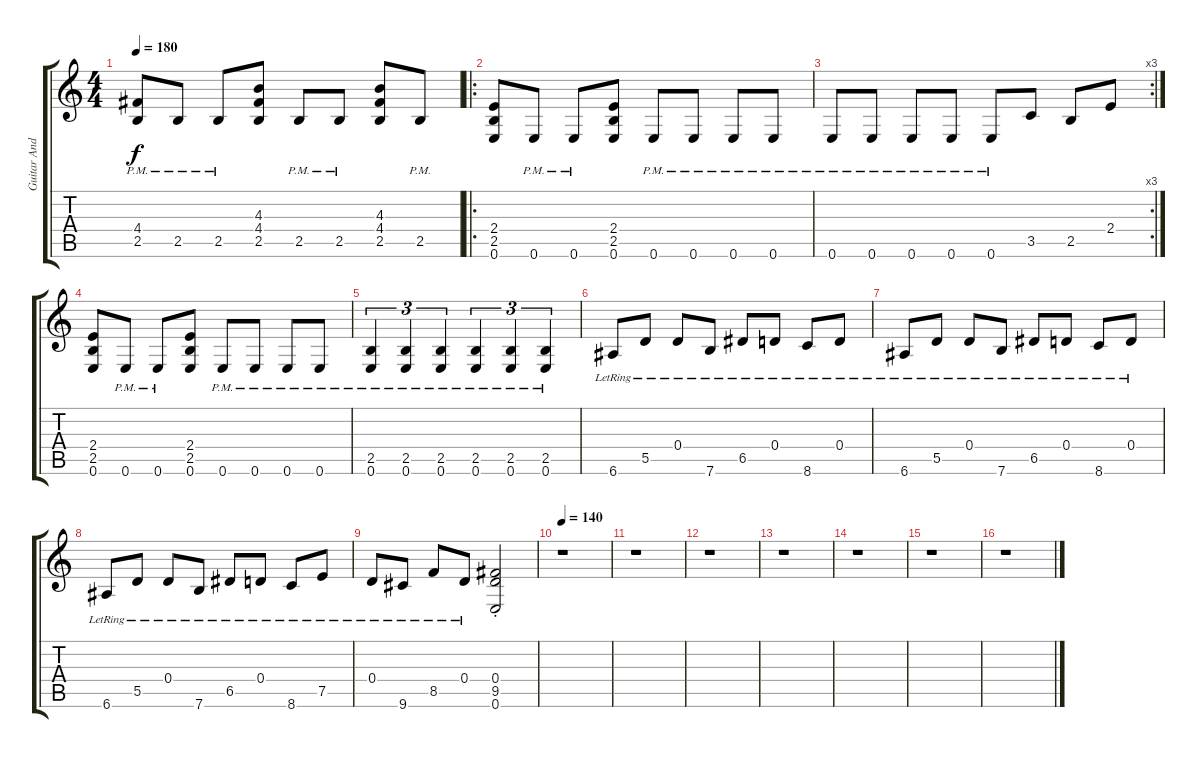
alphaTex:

\track ("Guitar Andreas" "Guitar And") {instrument distortionguitar}
\staff {score tabs}
\tuning (E4 B3 G3 D3 A2 E2) {hide}
\ts (4 4)
\tempo 180
\clef g2
\ks c
(4.4{pm} 2.5{pm}).8{dy f} 2.5{pm}.8 2.5{pm}.8 (4.3 4.4 2.5).8 2.5{pm}.8 2.5{pm}.8 (4.3 4.4 2.5).8 2.5{pm}.8 |
\ro
(2.4 2.5 0.6).8 0.6{pm}.8 0.6{pm}.8 (2.4 2.5 0.6).8 0.6{pm}.8 0.6{pm}.8 0.6{pm}.8 0.6{pm}.8 |
\rc 3
0.6{pm}.8 0.6{pm}.8 0.6{pm}.8 0.6{pm}.8 0.6{pm}.8 3.5.8 2.5.8 2.4.8 |
(2.4 2.5 0.6).8 0.6{pm}.8 0.6{pm}.8 (2.4 2.5 0.6).8 0.6{pm}.8 0.6{pm}.8 0.6{pm}.8 0.6{pm}.8 |
(2.5{pm} 0.6{pm}).4{tu (3 2)} (2.5{pm} 0.6{pm}).4{tu (3 2)} (2.5{pm} 0.6{pm}).4{tu (3 2)} (2.5{pm} 0.6{pm}).4{tu (3 2)} (2.5{pm} 0.6{pm}).4{tu (3 2)} (2.5{pm} 0.6{pm}).4{tu (3 2)} |
6.6{lr}.8 5.5{lr}.8 0.4{lr}.8 7.6{lr}.8 6.5{lr}.8 0.4{lr}.8 8.6{lr}.8 0.4{lr}.8 |
6.6{lr}.8 5.5{lr}.8 0.4{lr}.8 7.6{lr}.8 6.5{lr}.8 0.4{lr}.8 8.6{lr}.8 0.4{lr}.8 |
6.6{lr}.8 5.5{lr}.8 0.4{lr}.8 7.6{lr}.8 6.5{lr}.8 0.4{lr}.8 8.6{lr}.8 7.5{lr}.8 |
0.4{lr}.8 9.6{lr}.8 8.5{lr}.8 0.4{lr}.8 (0.4{st} 9.5{st} 0.6{st}).2 |
\tempo 140
r.1 |
r.1 |
r.1 |
r.1 |
r.1 |
r.1 |
r.1
